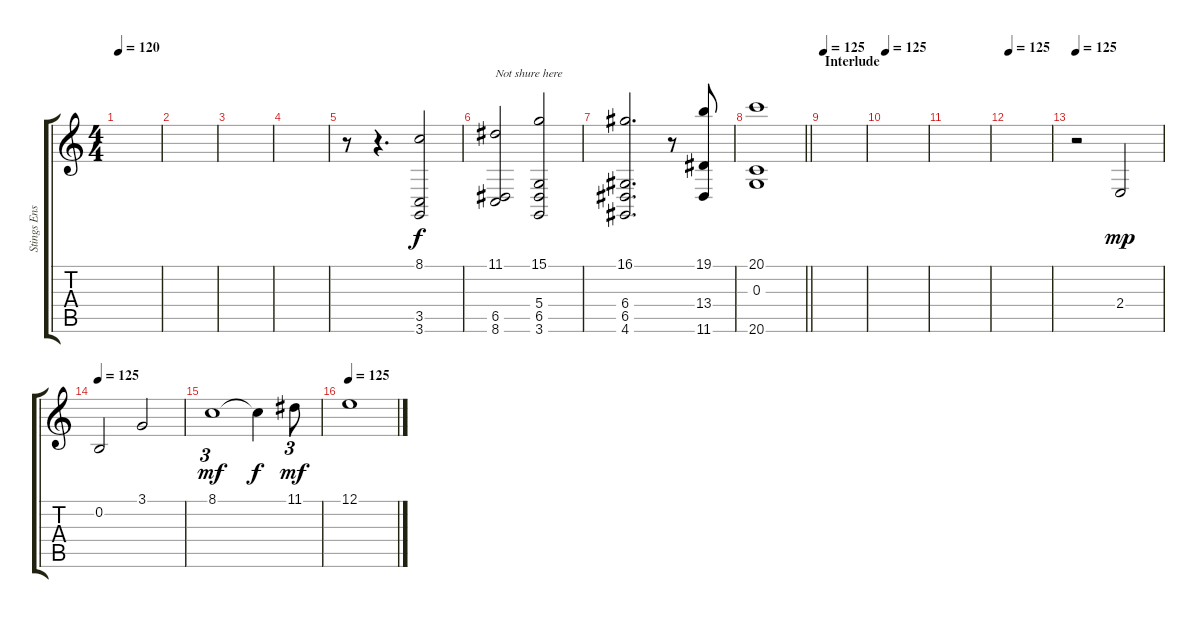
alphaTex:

\track ("Stings Ensemble 2" "Stings Ens") {instrument stringensemble1}
\staff {score tabs}
\tuning (E4 B3 G3 D3 A2 E2) {hide}
\ts (4 4)
\tempo 120
\clef g2
\ks c
|
|
|
|
r.8 r.4{d} (8.1 3.5 3.6).2 |
(11.1 6.5 8.6).2{txt "Not shure here"} (15.1 5.4 6.5 3.6).2 |
(16.1 6.4 6.5 4.6).2{d} r.8 (19.1 13.4 11.6).8 |
\barLineRight lightlight
(20.1 0.3 20.6).1 |
\section ("" "Interlude")
\tempo 125
|
\tempo 125
|
|
\tempo 125
|
\tempo 125
r.2 2.4.2{dy mp} |
\tempo 125
0.2.2 3.1.2 |
8.1.1{tu (3 2) dy mf} 8.1{t}.4{dy f} 11.1.8{tu (3 2) dy mf} |
\tempo 125
12.1.1
